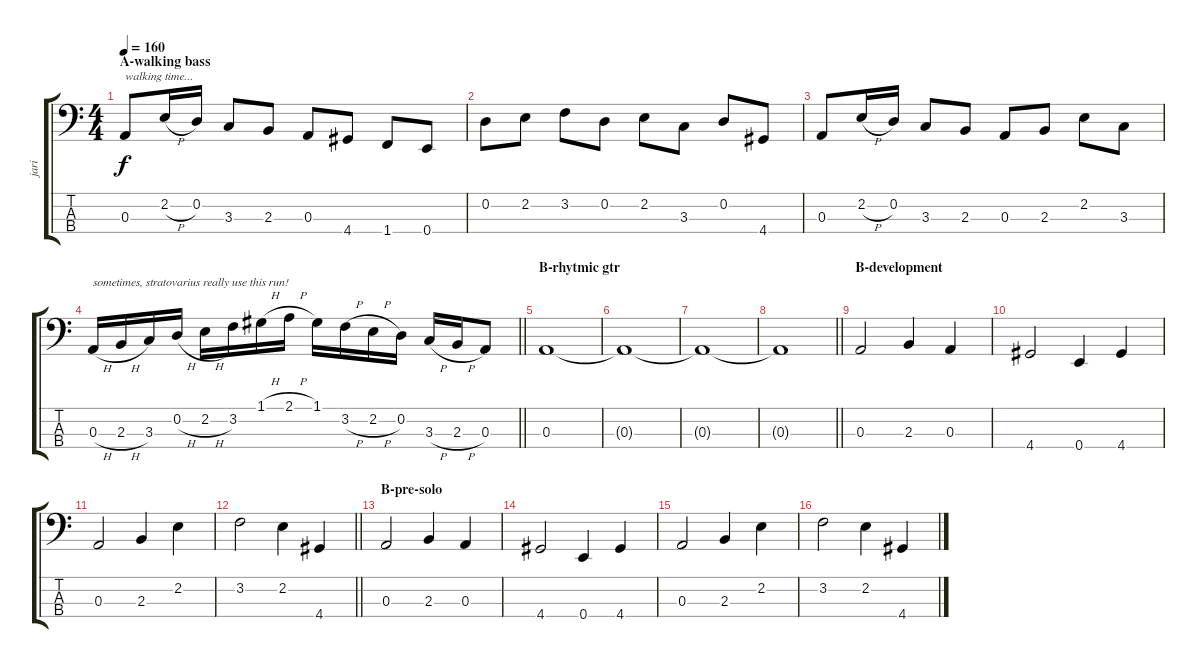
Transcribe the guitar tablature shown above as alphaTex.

\track ("jari" "jari") {instrument electricbassfinger}
\staff {score tabs}
\tuning (G2 D2 A1 E1) {hide}
\ts (4 4)
\section ("" "A-walking bass")
\tempo 160
\clef f4
\ks c
0.3.8{txt "walking time..." dy f} 2.2{h}.16 0.2.16 3.3.8 2.3.8 0.3.8 4.4.8 1.4.8 0.4.8 |
0.2.8 2.2.8 3.2.8 0.2.8 2.2.8 3.3.8 0.2.8 4.4.8 |
0.3.8 2.2{h}.16 0.2.16 3.3.8 2.3.8 0.3.8 2.3.8 2.2.8 3.3.8 |
\barLineRight lightlight
0.3{h}.16{txt "sometimes, stratovarius really use this run!"} 2.3{h}.16 3.3.16 0.2{h}.16 2.2{h}.16 3.2.16 1.1{h}.16 2.1{h}.16 1.1.16 3.2{h}.16 2.2{h}.16 0.2.16 3.3{h}.16 2.3{h}.16 0.3.8 |
\section ("" "B-rhytmic gtr")
0.3.1 |
0.3{t}.1 |
0.3{t}.1 |
\barLineRight lightlight
0.3{t}.1 |
\section ("" "B-development")
0.3.2 2.3.4 0.3.4 |
4.4.2 0.4.4 4.4.4 |
0.3.2 2.3.4 2.2.4 |
\barLineRight lightlight
3.2.2 2.2.4 4.4.4 |
\section ("" "B-pre-solo")
0.3.2 2.3.4 0.3.4 |
4.4.2 0.4.4 4.4.4 |
0.3.2 2.3.4 2.2.4 |
3.2.2 2.2.4 4.4.4
